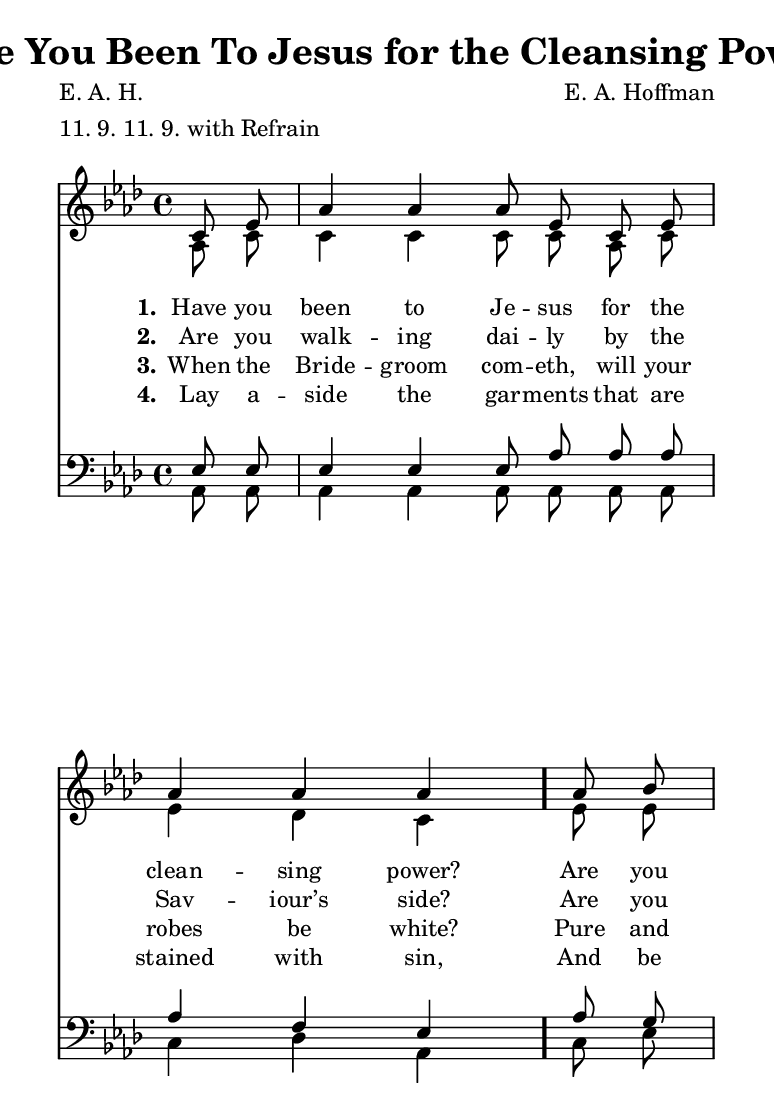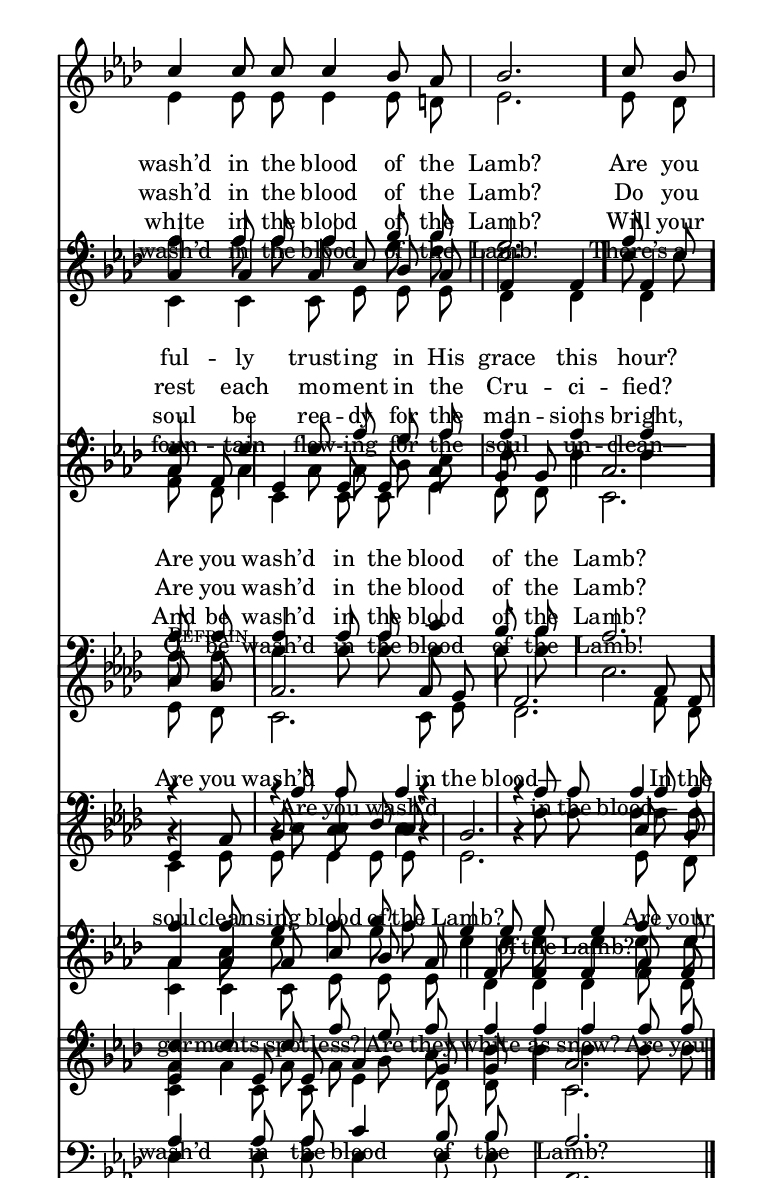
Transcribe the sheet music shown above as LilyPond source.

\include "common/global.ily"
\paper {
  \include "common/paper.ily"
  %ragged-bottom = ##t
  ragged-last-bottom = ##t
  systems-per-page = ##f
  page-count = 2
}

\header{
  hymnnumber = "90"
  title = "Have You Been To Jesus for the Cleansing Power?"
  markuptitle = \markup \center-column { "Have You Been To Jesus" "for the Cleansing Power?" \vspace #0.4 }
  % markup title doesn't work with make_index.pl, so we use this commented version instead
  %title = "Have You Been To Jesus for the Cleansing Power?"
  tunename = ""
  meter = "11. 9. 11. 9. with Refrain"
  poet = "E. A. H."
  composer = "E. A. Hoffman"
  %copyright = ""
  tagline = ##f
}

% for fermata in MIDI
ta = { \tempo 4=80 }
tb = { \tempo 4=40 }

patternAA = { c8 c8 | c4 c4 c8 c8 c8 c8 | c4 c4 c4 }

patternBA = { c8 c8 | c4 c8 c8 c4 c8 c8 | c2. }
patternBB = { c8 c8 | c4 c8 c8 c4 c8 c8 | c4 c8 c8 c4 }

patternCA = { c8 c8 | c2. c8 c8 | c2. }
patternCB = { c4 | c4 c8 c8 c4 c4 | c4 c8 c8 c4 }

global = {
  \include "common/overrides.ily"
  \override Staff.TimeSignature.style = #'()
  \time 4/4
  \override Score.MetronomeMark.transparent = ##t % hide all fermata changes too
  \ta
  \key aes \major
  \partial 4
  \autoBeamOff
}

notesSoprano = {
\global
\relative c' {

  \changePitch \patternAA { c ees | aes aes aes ees c ees | aes aes aes }
  \changePitch \patternBA { aes bes | c c c c bes aes | bes }
  \changePitch \patternAA { c bes | aes aes aes c bes aes | f f f }
  \changePitch \patternBA { aes f | ees ees ees aes g g | aes }

  << s^\markup { \small \caps "Refrain" }
  \changePitch \patternCA { c bes | aes aes g | f } >>
  \changePitch \patternBA { aes f | ees aes bes c des c | bes }
  \changePitch \patternAA { c bes | aes aes aes c bes aes | f f f }
  \changePitch \patternBA { aes f | ees ees ees aes g g | aes }

  \bar "|."

}
}

notesAlto = {
\global
\relative e {

  \changePitch \patternAA { aes c | c c c c aes c | ees des c }
  \changePitch \patternBA { ees ees | ees ees ees ees ees d | ees }
  \changePitch \patternAA { ees des | c c c ees ees ees | des des des }
  \changePitch \patternBA { f des | c c c ees des des | c }

  \changePitch \patternCA { ees des | c c ees | des }
  \changePitch \patternBA { f des c ees ees ees ees ees | ees }
  \changePitch \patternAA { ees des | c c c ees ees ees | des des des }
  \changePitch \patternBA { f des | c c c ees des des | c }

}
}

notesTenor = {
\global
\relative a {

  \changePitch \patternAA { ees ees | ees ees ees aes aes aes | aes f ees }
  \changePitch \patternBA { aes g | aes aes aes aes bes bes | g }
  \changePitch \patternAA { aes ees | ees ees ees aes g aes | aes aes aes }
  \changePitch \patternBA { aes aes | aes aes aes c bes bes | aes }

  \changePitch \patternCB { r | r aes aes aes r | r aes aes aes }
  \changePitch \patternBB { aes aes | aes aes g aes bes aes | g g g g }
  \changePitch \patternAA { aes ees | ees ees ees aes g aes | aes aes aes }
  \changePitch \patternBA { aes aes | aes aes aes c bes bes | aes }

}
}

notesBass = {
\global
\relative f, {

  \changePitch \patternAA { aes aes | aes aes aes aes aes aes | c des aes }
  \changePitch \patternBA { c ees | aes aes aes aes g f | ees }
  \changePitch \patternAA { ees ees | aes, aes aes aes bes c | des des des }
  \changePitch \patternBA { des des | ees ees ees ees ees ees | aes, }

  \changePitch \patternCB { r | r aes aes aes r | r des des des }
  \changePitch \patternBB { des des aes c ees aes g aes  | ees ees ees ees }
  \changePitch \patternAA { ees ees | aes, aes aes aes bes c | des des des }
  \changePitch \patternBA { des des | ees ees ees ees ees ees | aes, }

}
}

Refrain = \lyricmode {

Are you wash’d in the blood—
In the soul -- clean -- sing blood of the Lamb?
Are your gar -- ments spot -- less? Are they white as snow?
Are you wash’d in the blood of the Lamb?

}

wordsA = \lyricmode {
\set stanza = "1."

Have you been to Je -- sus for the clean -- sing power? \bar "."
Are you wash’d in the blood of the Lamb? \bar "."
Are you ful -- ly trust -- ing in His grace this hour? \bar "."
Are you wash’d in the blood of the Lamb? \bar "." \break

}

wordsB = \lyricmode {
\set stanza = "2."

Are you walk -- ing dai -- ly by the Sav -- iour’s side?
Are you wash’d in the blood of the Lamb?
Do you rest each mo -- ment in the Cru -- ci -- fied?
Are you wash’d in the blood of the Lamb?

\Refrain

}

wordsC = \lyricmode {
\set stanza = "3."

When the Bride -- groom com -- eth, will your robes be white?
Pure and white in the blood of the Lamb?
Will your soul be rea -- dy for the man -- sions bright,
And be wash’d in the blood of the Lamb?

}

wordsD = \lyricmode {
\set stanza = "4."

Lay a -- side the gar -- ments that are stained with sin,
And be wash’d in the blood of the Lamb!
There’s a foun -- tain flow -- ing for the soul un -- clean—
O, be wash’d in the blood of the Lamb!

}

underWords = \lyricmode {

{ \repeat unfold 40 { \skip 4 } }
Are you wash’d in the blood—
{ \repeat unfold 9 { \skip 4 } }
of the Lamb?

}

\score {
  \context ChoirStaff <<
    \context Staff = upper <<
      \set ChoirStaff.systemStartDelimiter = #'SystemStartBar
      \context Voice  = sopranos { \voiceOne << \notesSoprano >> }
      \context Voice  = altos { \voiceTwo << \notesAlto >> }
      \context Lyrics = one   \lyricsto sopranos \wordsA
      \context Lyrics = two   \lyricsto sopranos \wordsB
      \context Lyrics = three \lyricsto sopranos \wordsC
      \context Lyrics = four  \lyricsto sopranos \wordsD
    >>
    \context Staff = men <<
      \clef bass
      \context Voice  = tenors { \voiceOne << \notesTenor >> }
      \context Voice  = basses { \voiceTwo << \notesBass >> }
    >>
    \context Lyrics = three \lyricsto tenors \underWords
  >>
  \layout {
    \include "common/layout.ily"
  }
  \midi{
    \include "common/midi.ily"
  }
}

\version "2.18.0"  % necessary for upgrading to future LilyPond versions.

% vi:set et ts=2 sw=2 ai nocindent syntax=lilypond:
